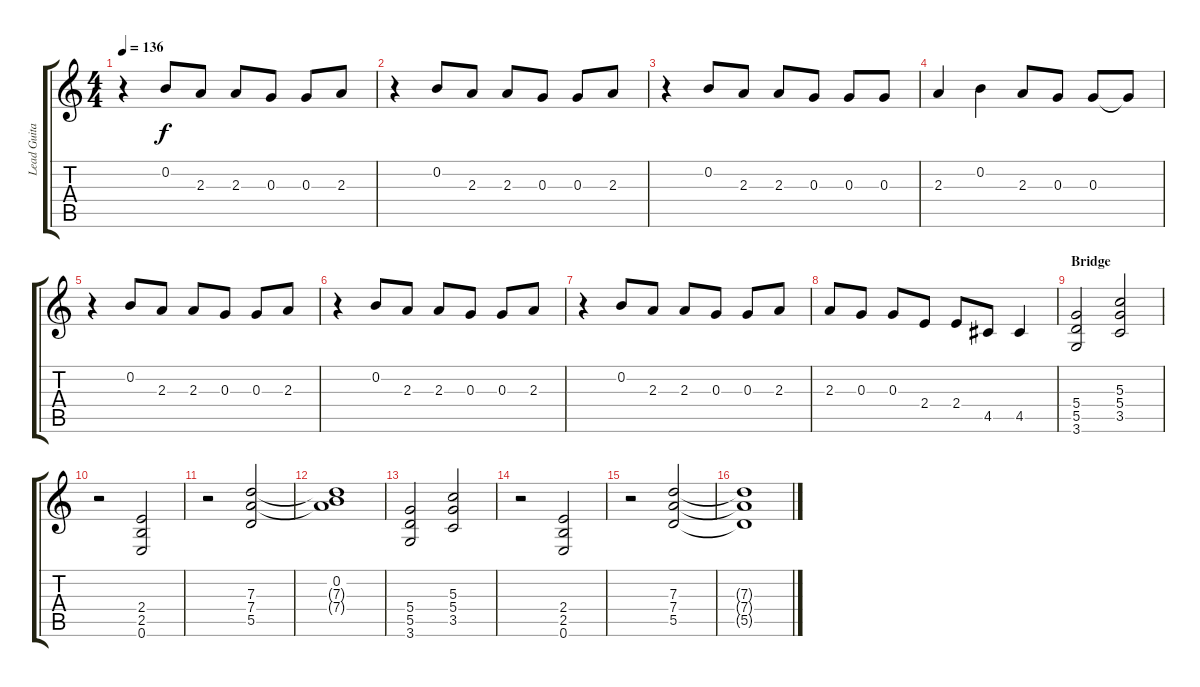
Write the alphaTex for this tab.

\track ("Lead Guitar" "Lead Guita") {instrument distortionguitar}
\staff {score tabs}
\tuning (E4 B3 G3 D3 A2 E2) {hide}
\ts (4 4)
\tempo 136
\clef g2
\ks c
r.4{dy f} 0.2.8 2.3.8 2.3.8 0.3.8 0.3.8 2.3.8 |
r.4 0.2.8 2.3.8 2.3.8 0.3.8 0.3.8 2.3.8 |
r.4 0.2.8 2.3.8 2.3.8 0.3.8 0.3.8 0.3.8 |
2.3.4 0.2.4 2.3.8 0.3.8 0.3.8 0.3{t}.8 |
r.4 0.2.8 2.3.8 2.3.8 0.3.8 0.3.8 2.3.8 |
r.4 0.2.8 2.3.8 2.3.8 0.3.8 0.3.8 2.3.8 |
r.4 0.2.8 2.3.8 2.3.8 0.3.8 0.3.8 2.3.8 |
2.3.8 0.3.8 0.3.8 2.4.8 2.4.8 4.5.8 4.5.4 |
\section ("" "Bridge")
(5.4 5.5 3.6).2 (5.3 5.4 3.5).2 |
r.2 (2.4 2.5 0.6).2 |
r.2 (7.3 7.4 5.5).2 |
(0.2 7.3{t} 7.4{t}).1 |
(5.4 5.5 3.6).2 (5.3 5.4 3.5).2 |
r.2 (2.4 2.5 0.6).2 |
r.2 (7.3 7.4 5.5).2 |
(7.3{t} 7.4{t} 5.5{t}).1
